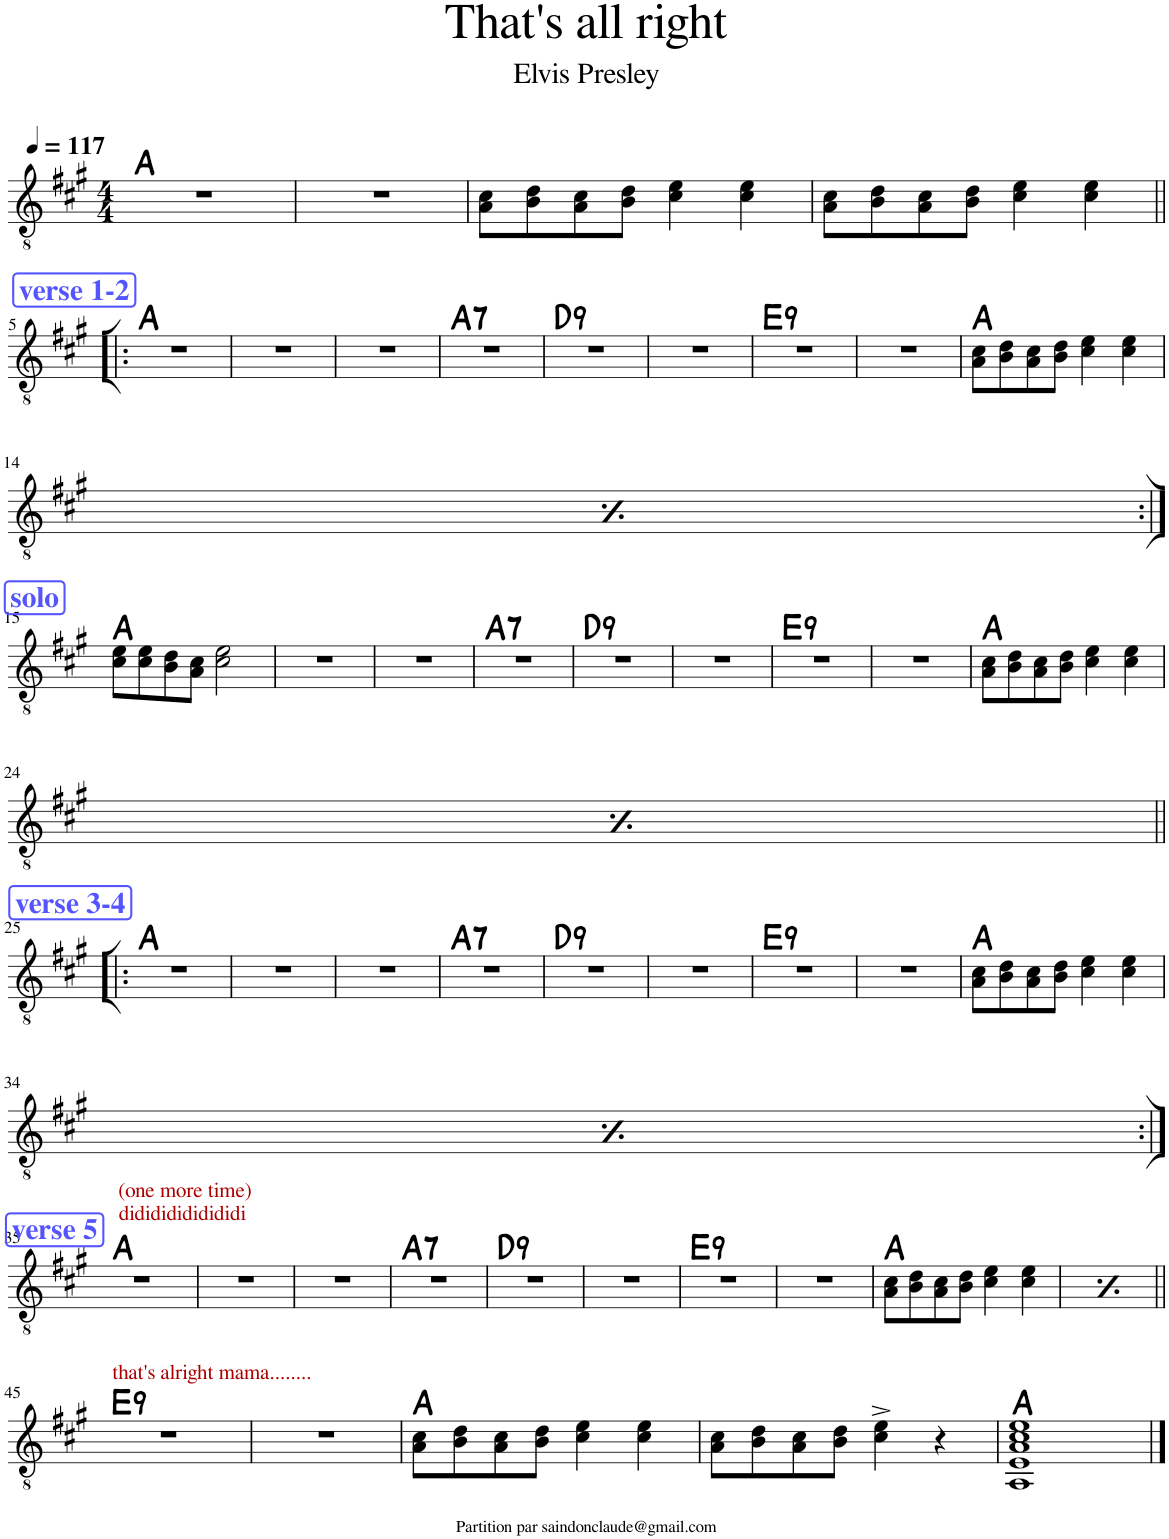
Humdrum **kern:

**kern	**harte
*part1	*part1
*staff1	*
*I"Classical Guitar	*
*I'Guit.	*
*clefGv2	*
*k[f#c#g#]	*
*M4/4	*
*MM117	*
=1	=1
1r	A:maj
=2	=2
1r	.
=3	=3
8A\ 8c#\L	.
8B\ 8d\	.
8A\ 8c#\	.
8B\ 8d\J	.
4c#\ 4e\	.
4c#\ 4e\	.
=4	=4
8A\ 8c#\L	.
8B\ 8d\	.
8A\ 8c#\	.
8B\ 8d\J	.
4c#\ 4e\	.
4c#\ 4e\	.
!!LO:LB:g=z
!!LO:REH:place=s1:a:B:cj:color=#5555FF:fs=14:t=verse 1-2
=5!|:	=5!|:
1r	A:maj
=6	=6
1r	.
=7	=7
1r	.
=8	=8
!	!LO:H:kt=7
1r	A:7
=9	=9
!	!LO:H:kt=9
1r	D:9
=10	=10
1r	.
=11	=11
!	!LO:H:kt=9
1r	E:9
=12	=12
1r	.
=13	=13
8A\ 8c#\L	A:maj
8B\ 8d\	.
8A\ 8c#\	.
8B\ 8d\J	.
4c#\ 4e\	.
4c#\ 4e\	.
!!LO:LB:g=z
=14	=14
8A\ 8c#\L	A:maj
8B\ 8d\	.
8A\ 8c#\	.
8B\ 8d\J	.
4c#\ 4e\	.
4c#\ 4e\	.
!!LO:LB:g=z
!!LO:REH:place=s1:a:B:cj:color=#5555FF:fs=14:t=solo
=15:|!	=15:|!
8c#\ 8e\L	A:maj
8c#\ 8e\	.
8B\ 8d\	.
8A\ 8c#\J	.
2c#\ 2e\	.
=16	=16
1r	.
=17	=17
1r	.
=18	=18
!	!LO:H:kt=7
1r	A:7
=19	=19
!	!LO:H:kt=9
1r	D:9
=20	=20
1r	.
=21	=21
!	!LO:H:kt=9
1r	E:9
=22	=22
1r	.
=23	=23
8A\ 8c#\L	A:maj
8B\ 8d\	.
8A\ 8c#\	.
8B\ 8d\J	.
4c#\ 4e\	.
4c#\ 4e\	.
!!LO:LB:g=z
=24	=24
8A\ 8c#\L	A:maj
8B\ 8d\	.
8A\ 8c#\	.
8B\ 8d\J	.
4c#\ 4e\	.
4c#\ 4e\	.
!!LO:LB:g=z
!!LO:REH:place=s1:a:B:cj:color=#5555FF:fs=14:t=verse 3-4
=25!|:	=25!|:
1r	A:maj
=26	=26
1r	.
=27	=27
1r	.
=28	=28
!	!LO:H:kt=7
1r	A:7
=29	=29
!	!LO:H:kt=9
1r	D:9
=30	=30
1r	.
=31	=31
!	!LO:H:kt=9
1r	E:9
=32	=32
1r	.
=33	=33
8A\ 8c#\L	A:maj
8B\ 8d\	.
8A\ 8c#\	.
8B\ 8d\J	.
4c#\ 4e\	.
4c#\ 4e\	.
!!LO:LB:g=z
=34	=34
8A\ 8c#\L	A:maj
8B\ 8d\	.
8A\ 8c#\	.
8B\ 8d\J	.
4c#\ 4e\	.
4c#\ 4e\	.
!!LO:LB:g=z
!!LO:REH:place=s1:a:B:cj:color=#5555FF:fs=14:t=verse 5
=35:|!	=35:|!
!LO:TX:a:color=#AA0000:t=(one more time)	!
!LO:TX:a:t=didididididididi	!
1r	A:maj
=36	=36
1r	.
=37	=37
1r	.
=38	=38
!	!LO:H:kt=7
1r	A:7
=39	=39
!	!LO:H:kt=9
1r	D:9
=40	=40
1r	.
=41	=41
!	!LO:H:kt=9
1r	E:9
=42	=42
1r	.
=43	=43
8A\ 8c#\L	A:maj
8B\ 8d\	.
8A\ 8c#\	.
8B\ 8d\J	.
4c#\ 4e\	.
4c#\ 4e\	.
=44	=44
8A\ 8c#\L	A:maj
8B\ 8d\	.
8A\ 8c#\	.
8B\ 8d\J	.
4c#\ 4e\	.
4c#\ 4e\	.
!!LO:LB:g=z
=45||	=45||
!LO:TX:a:color=#AA0000:t=that's alright mama........	!LO:H:kt=9
1r	E:9
=46	=46
1r	.
=47	=47
8A\ 8c#\L	A:maj
8B\ 8d\	.
8A\ 8c#\	.
8B\ 8d\J	.
4c#\ 4e\	.
4c#\ 4e\	.
=48	=48
8A\ 8c#\L	.
8B\ 8d\	.
8A\ 8c#\	.
8B\ 8d\J	.
4c#\^ 4e\^	.
4r	.
=49	=49
1AA 1E 1A 1c# 1e	A:maj
==	==
*-	*-
